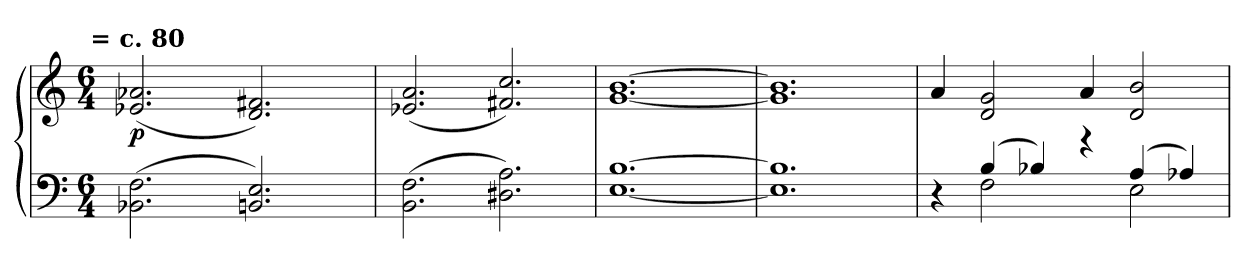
**kern	**kern	**dynam
*part1	*part1	*part1
*staff2	*staff1	*staff1/2
*clefF4	*clefG2	*
*k[]	*k[]	*
!!LO:TX:omd:t= = c. 80
*M6/4	*M6/4	*
*MM120	*MM120	*
=1	=1	=1
!	!	!LO:DY:b
*	*^	*
(>2.BB-X\ 2.F\	(<2.e-X/ 2.a-X/	8ryy	p
!	!	!	!LO:DY:b
.	.	1ryy	dolciss.
2.BBn/ 2.E/)	2.d/ 2.f#X/)	.	.
.	.	4.ryy	.
*	*v	*v	*
=2	=2	=2
(>2.BB\ 2.F\	(<2.e-X/ 2.a/	.
2.D#X\ 2.A\)	2.f#X/ 2.cc/)	.
=3	=3	=3
[1.E [1.B	[1.g [1.b	.
=4	=4	=4
1.E] 1.B]	1.g] 1.b]	.
=5	=5	=5
*^	*	*
4r	4ryy	4a/	.
(>4B/	2F\	2d/ 2g/	.
4B-X/)	.	.	.
4ryy	4rg	4a/	.
(>4A/	2E\	2d/ 2b/	.
4A-X/)	.	.	.
*v	*v	*	*
=	=	=
*-	*-	*-
